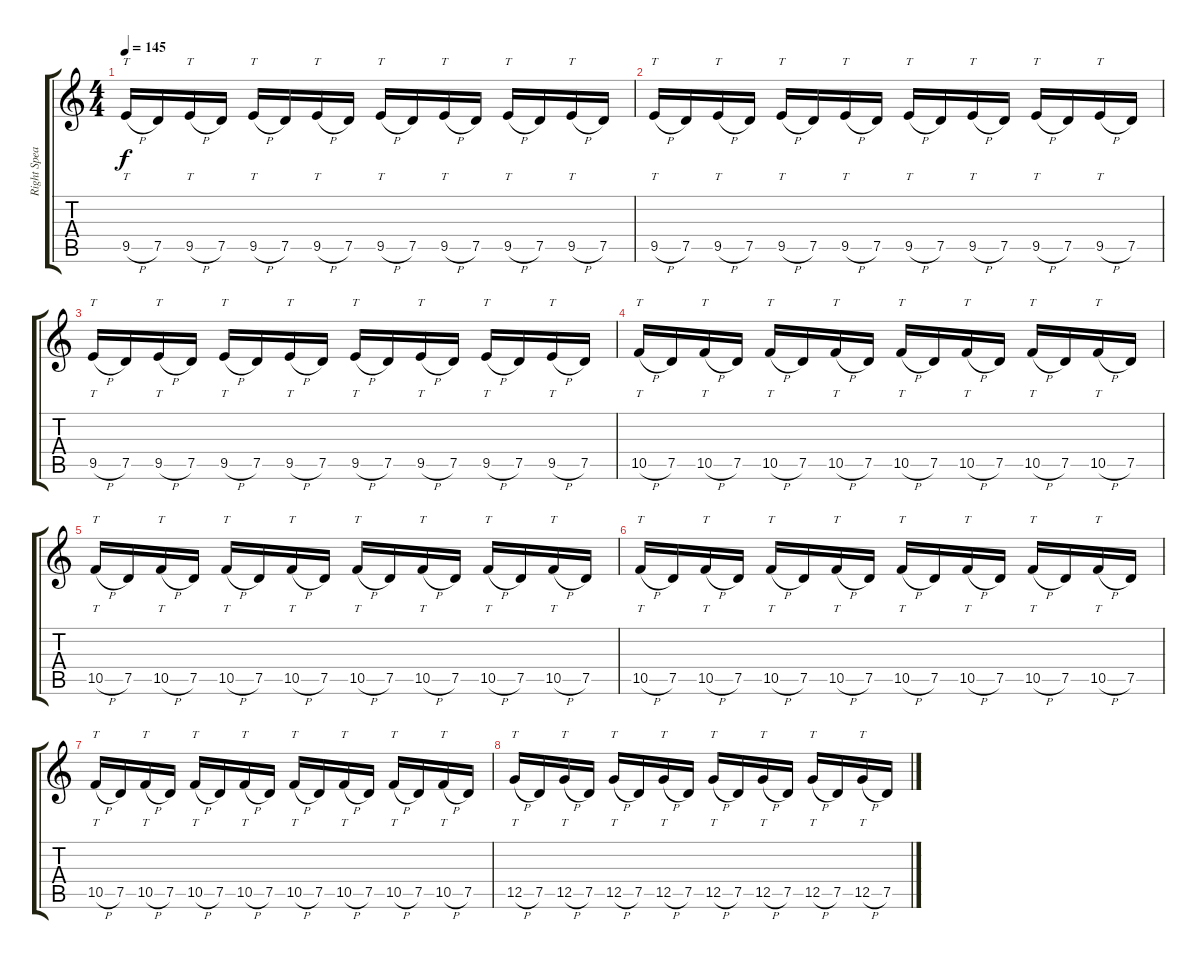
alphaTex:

\track ("Right Speaker 2" "Right Spea") {instrument distortionguitar}
\staff {score tabs}
\tuning (D4 A3 F3 C3 G2 D2) {hide}
\ts (4 4)
\tempo 145
\clef g2
\ks c
9.5{h}.16{tt dy f} 7.5.16 9.5{h}.16{tt} 7.5.16 9.5{h}.16{tt} 7.5.16 9.5{h}.16{tt} 7.5.16 9.5{h}.16{tt} 7.5.16 9.5{h}.16{tt} 7.5.16 9.5{h}.16{tt} 7.5.16 9.5{h}.16{tt} 7.5.16 |
9.5{h}.16{tt} 7.5.16 9.5{h}.16{tt} 7.5.16 9.5{h}.16{tt} 7.5.16 9.5{h}.16{tt} 7.5.16 9.5{h}.16{tt} 7.5.16 9.5{h}.16{tt} 7.5.16 9.5{h}.16{tt} 7.5.16 9.5{h}.16{tt} 7.5.16 |
9.5{h}.16{tt} 7.5.16 9.5{h}.16{tt} 7.5.16 9.5{h}.16{tt} 7.5.16 9.5{h}.16{tt} 7.5.16 9.5{h}.16{tt} 7.5.16 9.5{h}.16{tt} 7.5.16 9.5{h}.16{tt} 7.5.16 9.5{h}.16{tt} 7.5.16 |
10.5{h}.16{tt} 7.5.16 10.5{h}.16{tt} 7.5.16 10.5{h}.16{tt} 7.5.16 10.5{h}.16{tt} 7.5.16 10.5{h}.16{tt} 7.5.16 10.5{h}.16{tt} 7.5.16 10.5{h}.16{tt} 7.5.16 10.5{h}.16{tt} 7.5.16 |
10.5{h}.16{tt} 7.5.16 10.5{h}.16{tt} 7.5.16 10.5{h}.16{tt} 7.5.16 10.5{h}.16{tt} 7.5.16 10.5{h}.16{tt} 7.5.16 10.5{h}.16{tt} 7.5.16 10.5{h}.16{tt} 7.5.16 10.5{h}.16{tt} 7.5.16 |
10.5{h}.16{tt} 7.5.16 10.5{h}.16{tt} 7.5.16 10.5{h}.16{tt} 7.5.16 10.5{h}.16{tt} 7.5.16 10.5{h}.16{tt} 7.5.16 10.5{h}.16{tt} 7.5.16 10.5{h}.16{tt} 7.5.16 10.5{h}.16{tt} 7.5.16 |
10.5{h}.16{tt} 7.5.16 10.5{h}.16{tt} 7.5.16 10.5{h}.16{tt} 7.5.16 10.5{h}.16{tt} 7.5.16 10.5{h}.16{tt} 7.5.16 10.5{h}.16{tt} 7.5.16 10.5{h}.16{tt} 7.5.16 10.5{h}.16{tt} 7.5.16 |
12.5{h}.16{tt} 7.5.16 12.5{h}.16{tt} 7.5.16 12.5{h}.16{tt} 7.5.16 12.5{h}.16{tt} 7.5.16 12.5{h}.16{tt} 7.5.16 12.5{h}.16{tt} 7.5.16 12.5{h}.16{tt} 7.5.16 12.5{h}.16{tt} 7.5.16
